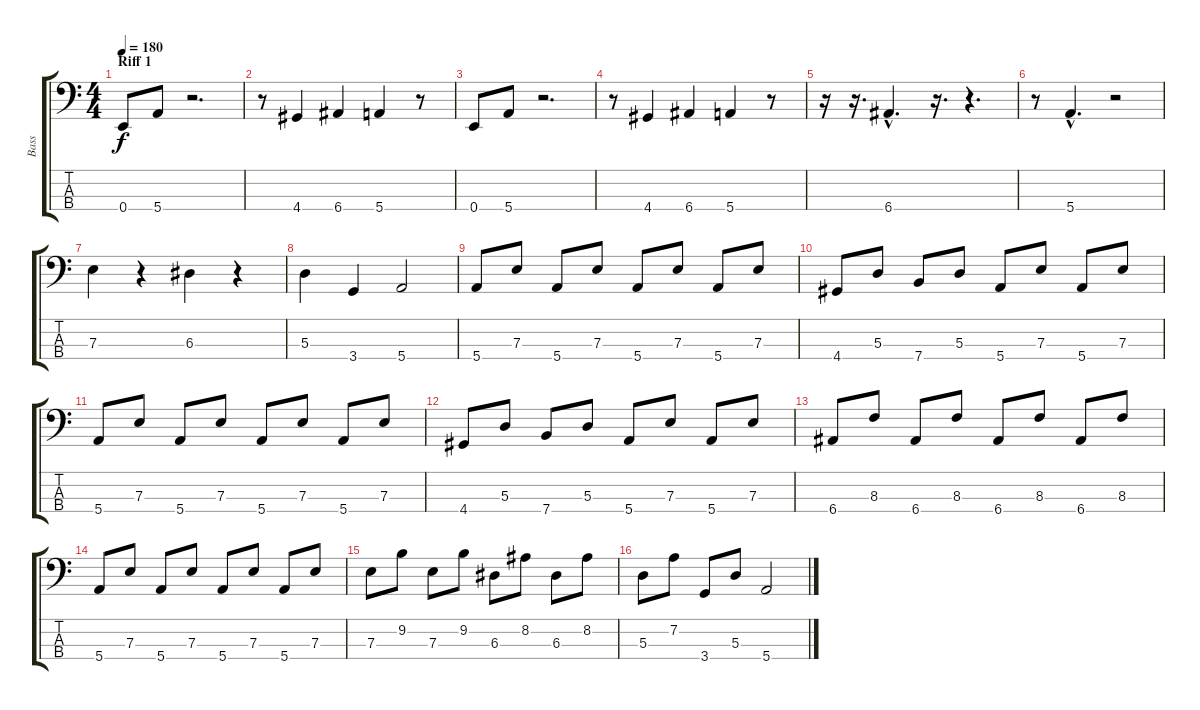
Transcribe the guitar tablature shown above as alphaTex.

\track ("Bass" "Bass") {instrument electricbassfinger}
\staff {score tabs}
\tuning (G2 D2 A1 E1) {hide}
\ts (4 4)
\section ("" "Riff 1")
\tempo 180
\clef f4
\ks c
0.4.8{dy f} 5.4.8 r.2{d} |
r.8 4.4.4 6.4.4 5.4.4 r.8 |
0.4.8 5.4.8 r.2{d} |
r.8 4.4.4 6.4.4 5.4.4 r.8 |
r.16 r.16{d} 6.4{hac}.4{d} r.16{d} r.4{d} |
r.8 5.4{hac}.4{d} r.2 |
7.3.4 r.4 6.3.4 r.4 |
5.3.4 3.4.4 5.4.2 |
5.4.8 7.3.8 5.4.8 7.3.8 5.4.8 7.3.8 5.4.8 7.3.8 |
4.4.8 5.3.8 7.4.8 5.3.8 5.4.8 7.3.8 5.4.8 7.3.8 |
5.4.8 7.3.8 5.4.8 7.3.8 5.4.8 7.3.8 5.4.8 7.3.8 |
4.4.8 5.3.8 7.4.8 5.3.8 5.4.8 7.3.8 5.4.8 7.3.8 |
6.4.8 8.3.8 6.4.8 8.3.8 6.4.8 8.3.8 6.4.8 8.3.8 |
5.4.8 7.3.8 5.4.8 7.3.8 5.4.8 7.3.8 5.4.8 7.3.8 |
7.3.8 9.2.8 7.3.8 9.2.8 6.3.8 8.2.8 6.3.8 8.2.8 |
5.3.8 7.2.8 3.4.8 5.3.8 5.4.2
